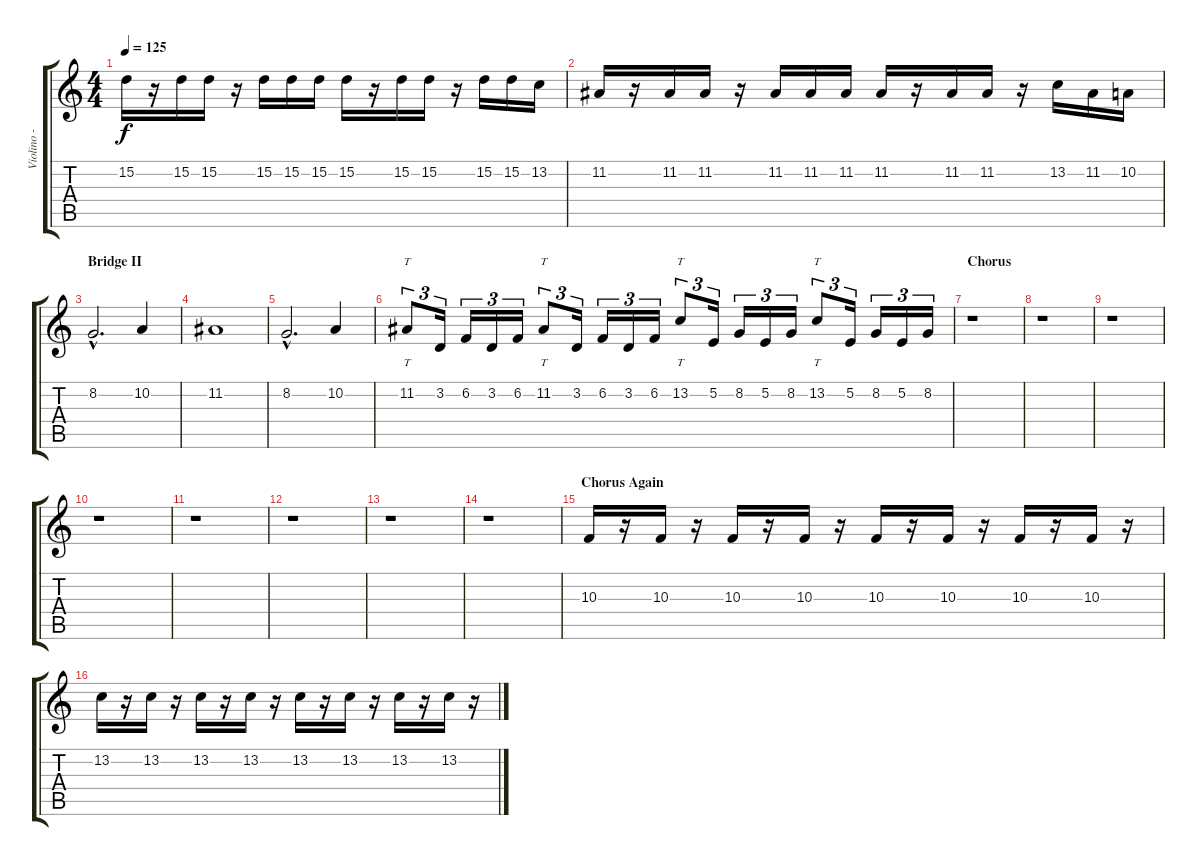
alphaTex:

\track ("Violino - Violin" "Violino - ") {instrument violin}
\staff {score tabs}
\tuning (E4 B3 G3 D3 A2 E2) {hide}
\ts (4 4)
\tempo 125
\clef g2
\ks c
15.2.16{dy f} r.16 15.2.16 15.2.16 r.16 15.2.16 15.2.16 15.2.16 15.2.16 r.16 15.2.16 15.2.16 r.16 15.2.16 15.2.16 13.2.16 |
11.2.16 r.16 11.2.16 11.2.16 r.16 11.2.16 11.2.16 11.2.16 11.2.16 r.16 11.2.16 11.2.16 r.16 13.2.16 11.2.16 10.2.16 |
\section ("" "Bridge II")
8.2{hac}.2{d} 10.2.4 |
11.2.1 |
8.2{hac}.2{d} 10.2.4 |
11.2.8{tt tu (3 2)} 3.2.16{tu (3 2)} 6.2.16{tu (3 2)} 3.2.16{tu (3 2)} 6.2.16{tu (3 2)} 11.2.8{tt tu (3 2)} 3.2.16{tu (3 2)} 6.2.16{tu (3 2)} 3.2.16{tu (3 2)} 6.2.16{tu (3 2)} 13.2.8{tt tu (3 2)} 5.2.16{tu (3 2)} 8.2.16{tu (3 2)} 5.2.16{tu (3 2)} 8.2.16{tu (3 2)} 13.2.8{tt tu (3 2)} 5.2.16{tu (3 2)} 8.2.16{tu (3 2)} 5.2.16{tu (3 2)} 8.2.16{tu (3 2)} |
\section ("" "Chorus")
r.1 |
r.1 |
r.1 |
r.1 |
r.1 |
r.1 |
r.1 |
r.1 |
\section ("" "Chorus Again")
10.3.16 r.16 10.3.16 r.16 10.3.16 r.16 10.3.16 r.16 10.3.16 r.16 10.3.16 r.16 10.3.16 r.16 10.3.16 r.16 |
13.2.16 r.16 13.2.16 r.16 13.2.16 r.16 13.2.16 r.16 13.2.16 r.16 13.2.16 r.16 13.2.16 r.16 13.2.16 r.16
